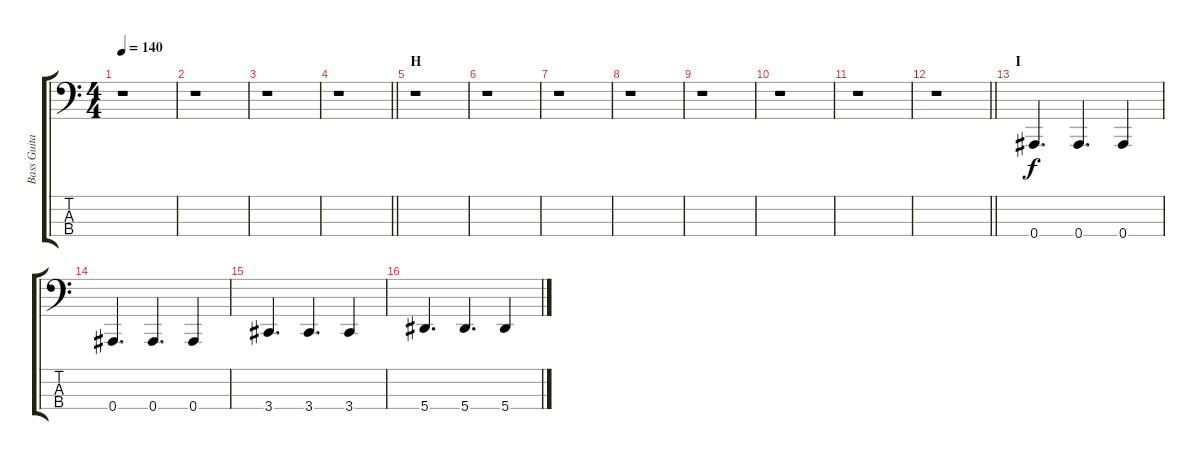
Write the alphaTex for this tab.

\track ("Bass Guitar: John Kis Gyevi" "Bass Guita") {instrument electricbasspick}
\staff {score tabs}
\tuning (Eb2 Bb1 F1 Bb0) {hide}
\ts (4 4)
\tempo 140
\clef f4
\ks c
r.1{dy f volume 13} |
r.1 |
r.1 |
\barLineRight lightlight
r.1 |
\section ("" "H")
r.1 |
r.1 |
r.1 |
r.1 |
r.1 |
r.1 |
r.1 |
\barLineRight lightlight
r.1 |
\section ("" "I")
0.4.4{d} 0.4.4{d} 0.4.4 |
0.4.4{d} 0.4.4{d} 0.4.4 |
3.4.4{d} 3.4.4{d} 3.4.4 |
5.4.4{d} 5.4.4{d} 5.4.4
